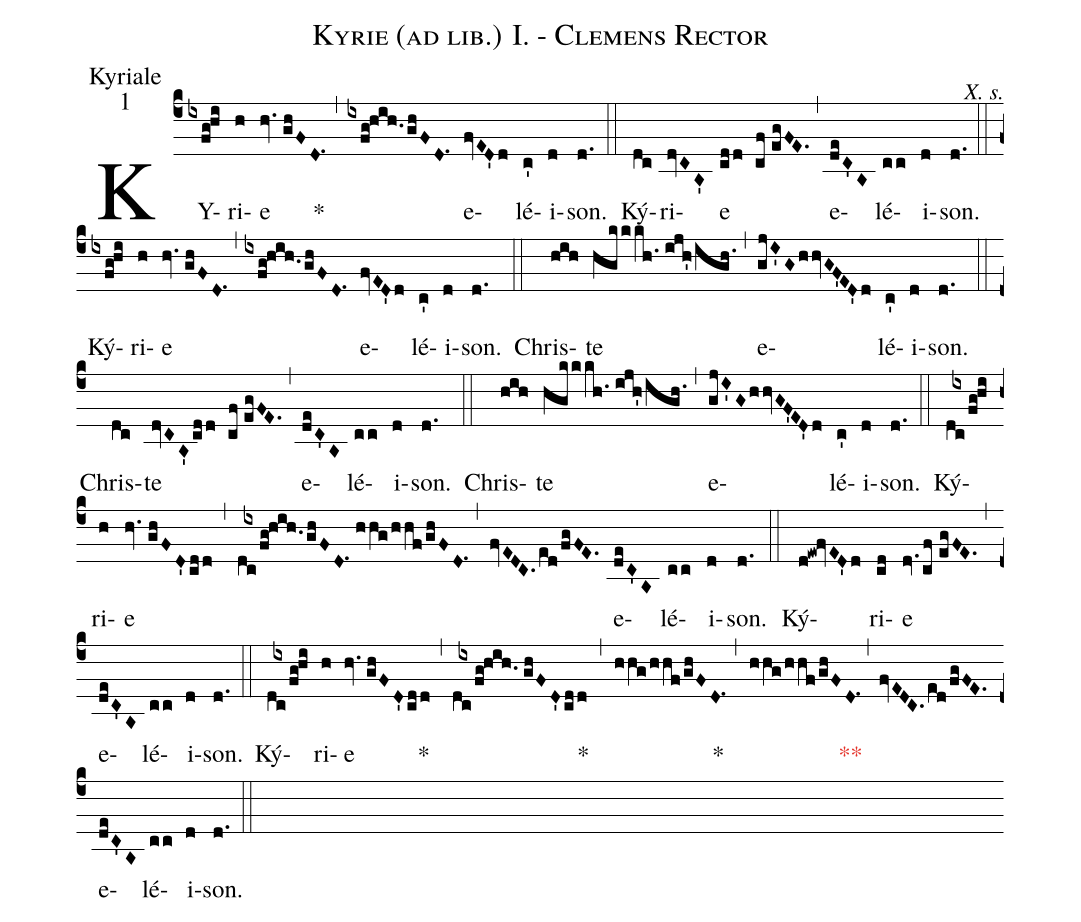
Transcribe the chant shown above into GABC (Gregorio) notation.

name:Kyrie (ad lib.) I. - Clemens Rector;
office-part:Kyriale;
mode:1;
commentary:X. s.;
%%
(c4) KY(ixfg!hi)ri(h)e(hv.//ghFD.1) *(,) (ixfg!hih.ghFD.1) e(fvED'd)lé(c')i(d)son.(d.) (::)
Ký(dc)ri(dvCA')e(cdd cf//egFE.) (,) e(deC'A)lé(cc)i(d)son.(d.) (::)
Ký(ixfg!hi)ri(h)e(hv.//ghFD.1) (,) (ixfg!hih.ghFD.1) e(fvED'd)lé(c')i(d)son.(d.) (::)
Chris(hih)te(hgkkkh.//ijh'/igh.) (,) e(gjI'GhhvGF'ED'd)lé(c')i(d)son.(d.) (::)
Chris(dc)te(dvCA'cdd cf//egFE.) (,) e(deC'A)lé(cc)i(d)son.(d.) (::)
Chris(hih)te(hgkkkh.//ijh'/igh.) (,) e(gjI'GhhvGF'ED'd)lé(c')i(d)son.(d.) (::)
Ký(dc/[1]{/[-4]ix}fg!hi)ri(h)e(hv.//ghFD'cdd) (,) (dc/[1]{/[-4]ix}fg!hih.ghFD.1//hhg/hhf/ghFD.1) (,) (fvEDC.ed/fgFE.) e(deC'A)lé(cc)i(d)son.(d.) (::)
Ký(d!ew!fvED'd)ri(cd)e(dv.cf//egFE.) (,) e(deC'A)lé(cc)i(d)son.(d.) (::)
Ký(dc/[1]{/[-4]ix}fg!hi)ri(h)e(hv.//ghFD'cdd) *(,) (dc/[1]{/[-4]ix}fg!hih.//ghFD'cdd) *(,) (hhg/hhf/ghFD.1) *(,) (hhg/hhf/ghFD.1) <c>**</c>(,) (fvEDC.ed/fgFE.) e(deC'A)lé(cc)i(d)son.(d.) (::)
